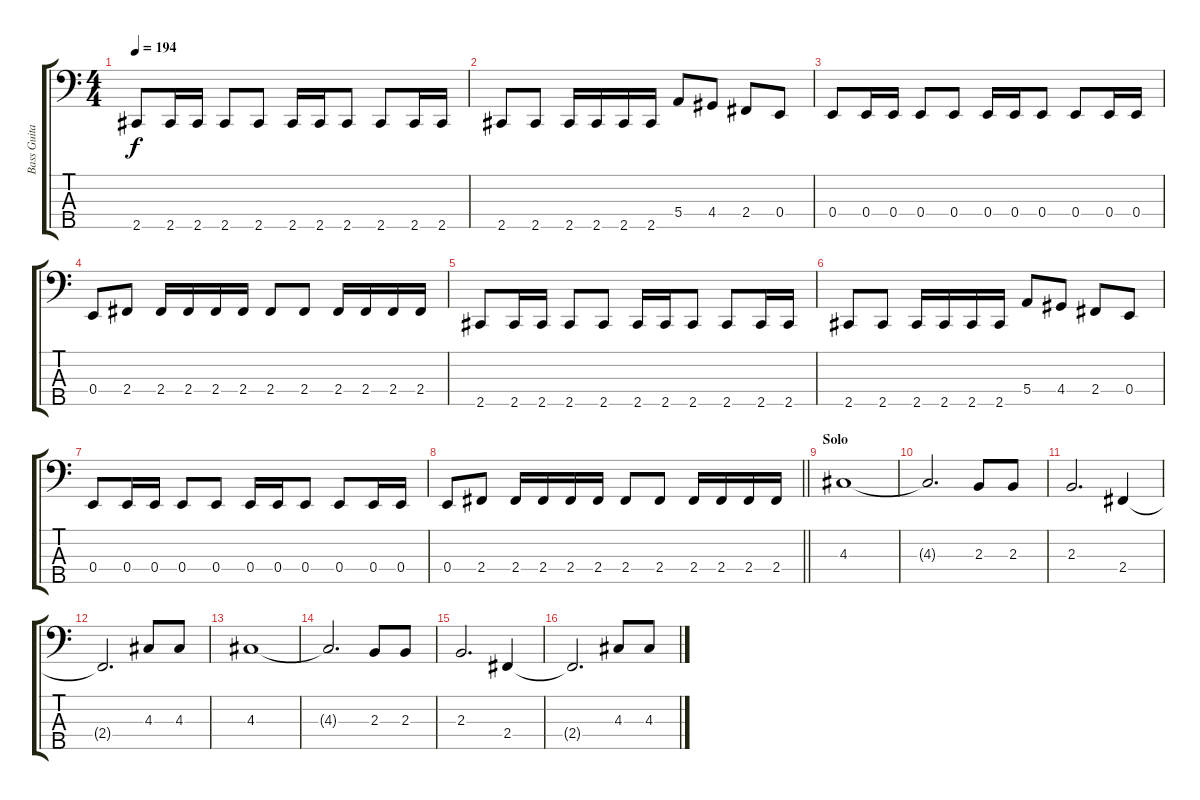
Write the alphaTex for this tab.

\track ("Bass Guitar" "Bass Guita") {instrument electricbassfinger}
\staff {score tabs}
\tuning (G2 D2 A1 E1 B0) {hide}
\ts (4 4)
\tempo 194
\clef f4
\ks c
2.5.8{dy f} 2.5.16 2.5.16 2.5.8 2.5.8 2.5.16 2.5.16 2.5.8 2.5.8 2.5.16 2.5.16 |
2.5.8 2.5.8 2.5.16 2.5.16 2.5.16 2.5.16 5.4.8 4.4.8 2.4.8 0.4.8 |
0.4.8 0.4.16 0.4.16 0.4.8 0.4.8 0.4.16 0.4.16 0.4.8 0.4.8 0.4.16 0.4.16 |
0.4.8 2.4.8 2.4.16 2.4.16 2.4.16 2.4.16 2.4.8 2.4.8 2.4.16 2.4.16 2.4.16 2.4.16 |
2.5.8 2.5.16 2.5.16 2.5.8 2.5.8 2.5.16 2.5.16 2.5.8 2.5.8 2.5.16 2.5.16 |
2.5.8 2.5.8 2.5.16 2.5.16 2.5.16 2.5.16 5.4.8 4.4.8 2.4.8 0.4.8 |
0.4.8 0.4.16 0.4.16 0.4.8 0.4.8 0.4.16 0.4.16 0.4.8 0.4.8 0.4.16 0.4.16 |
\barLineRight lightlight
0.4.8 2.4.8 2.4.16 2.4.16 2.4.16 2.4.16 2.4.8 2.4.8 2.4.16 2.4.16 2.4.16 2.4.16 |
\section ("" "Solo")
4.3.1 |
4.3{t}.2{d} 2.3.8 2.3.8 |
2.3.2{d} 2.4.4 |
2.4{t}.2{d} 4.3.8 4.3.8 |
4.3.1 |
4.3{t}.2{d} 2.3.8 2.3.8 |
2.3.2{d} 2.4.4 |
2.4{t}.2{d} 4.3.8 4.3.8
